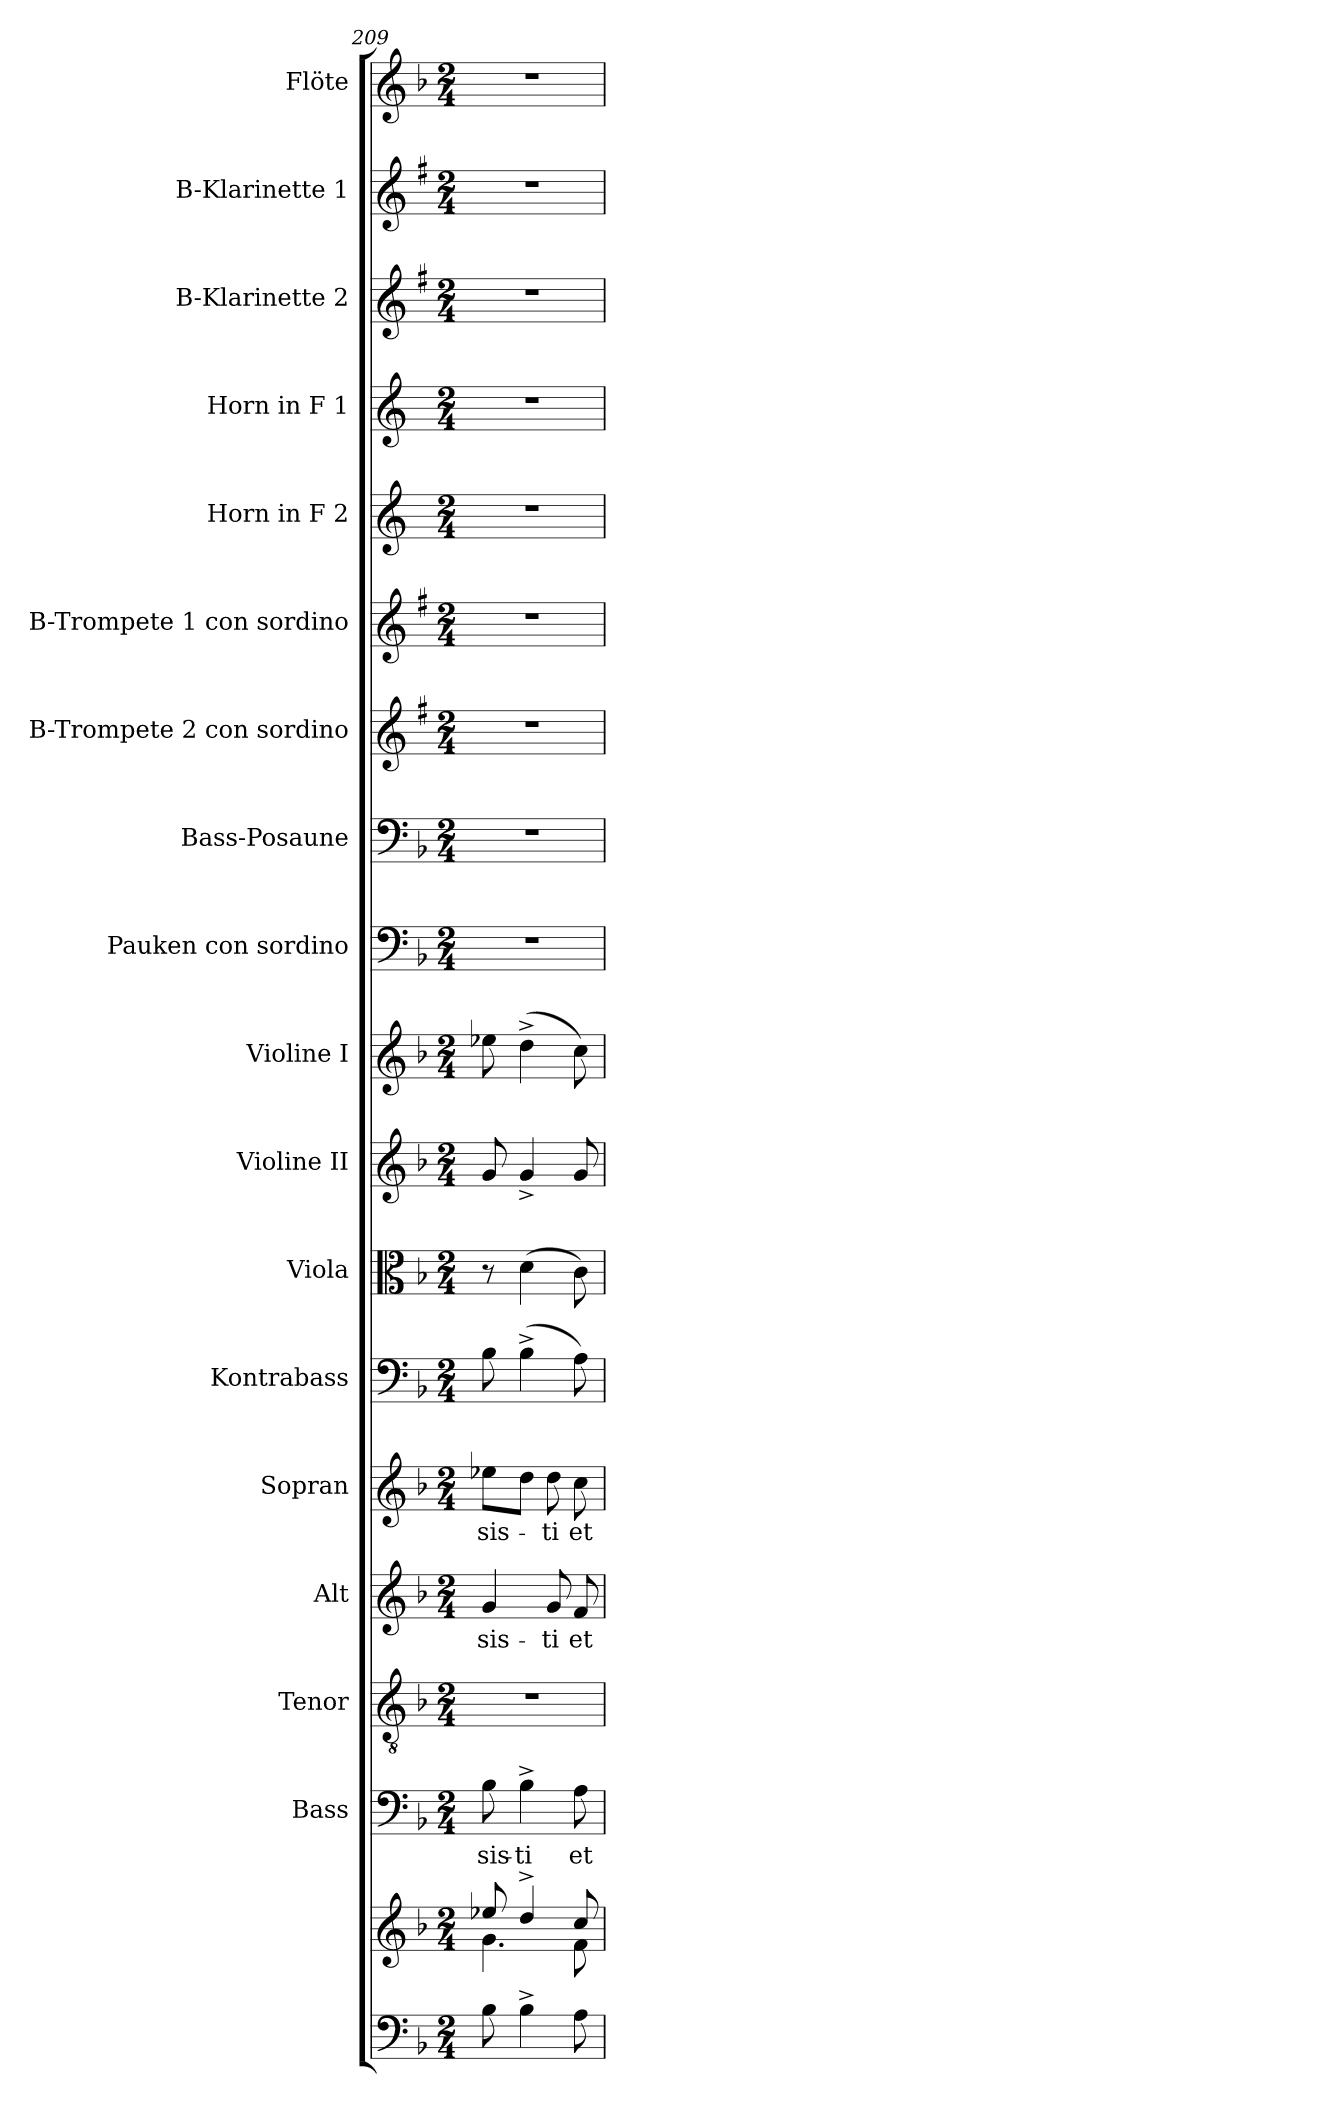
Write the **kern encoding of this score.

**kern	**kern	**kern	**text	**kern	**kern	**text	**kern	**text	**kern	**kern	**kern	**kern	**kern	**kern	**kern	**kern	**kern	**kern	**kern	**kern	**kern
*part18	*part18	*part17	*part17	*part16	*part15	*part15	*part14	*part14	*part13	*part12	*part11	*part10	*part9	*part8	*part7	*part6	*part5	*part4	*part3	*part2	*part1
*staff19	*staff18	*staff17	*staff17	*staff16	*staff15	*staff15	*staff14	*staff14	*staff13	*staff12	*staff11	*staff10	*staff9	*staff8	*staff7	*staff6	*staff5	*staff4	*staff3	*staff2	*staff1
*	*	*I"Bass	*	*I"Tenor	*I"Alt	*	*I"Sopran	*	*I"Kontrabass	*I"Viola	*I"Violine II	*I"Violine I	*I"Pauken con sordino	*I"Bass-Posaune	*I"B-Trompete 2 con sordino	*I"B-Trompete 1 con sordino	*I"Horn in F 2	*I"Horn in F 1	*I"B-Klarinette 2	*I"B-Klarinette 1	*I"Flöte
*	*	*I'B.	*	*I'T.	*I'A.	*	*I'S.	*	*I'Kb.	*I'Vla.	*I'Vl. II	*I'Vl. I	*I'Pk.	*I'B. Pos.	*I'B Trp. 2	*I'B Trp. 1	*	*	*I'B Kl. 2	*I'B Kl. 1	*I'Fl.
*clefF4	*clefG2	*clefF4	*	*clefGv2	*clefG2	*	*clefG2	*	*clefF4	*clefC3	*clefG2	*clefG2	*clefF4	*clefF4	*clefG2	*clefG2	*clefG2	*clefG2	*clefG2	*clefG2	*clefG2
*	*	*	*	*	*	*	*	*	*ITrd7c12	*	*	*	*	*	*ITrd1c2	*ITrd1c2	*ITrd4c7	*ITrd4c7	*ITrd1c2	*ITrd1c2	*
*k[b-]	*k[b-]	*k[b-]	*	*k[b-]	*k[b-]	*	*k[b-]	*	*k[b-]	*k[b-]	*k[b-]	*k[b-]	*k[b-]	*k[b-]	*k[b-]	*k[b-]	*k[b-]	*k[b-]	*k[b-]	*k[b-]	*k[b-]
*F:	*F:	*F:	*	*F:	*F:	*	*F:	*	*F:	*F:	*F:	*F:	*F:	*F:	*F:	*F:	*F:	*F:	*F:	*F:	*F:
*M2/4	*M2/4	*M2/4	*	*M2/4	*M2/4	*	*M2/4	*	*M2/4	*M2/4	*M2/4	*M2/4	*M2/4	*M2/4	*M2/4	*M2/4	*M2/4	*M2/4	*M2/4	*M2/4	*M2/4
=209	=209	=209	=209	=209	=209	=209	=209	=209	=209	=209	=209	=209	=209	=209	=209	=209	=209	=209	=209	=209	=209
*	*^	*	*	*	*	*	*	*	*	*	*	*	*	*	*	*	*	*	*	*	*
!	!	!	!	!LO:LY:b	!	!	!LO:LY:b	!	!LO:LY:b	!	!	!	!	!	!	!	!	!	!	!	!	!
8B-\	8ee-X/	4.g\	8B-\	-sis-	2r	4g/	-sis-	8ee-X\L	-sis-	8BB-\	8r	8g/	8ee-X\	2r	2r	2r	2r	2r	2r	2r	2r	2r
!	!	!	!	!LO:LY:b	!	!	!	!	!	!	!	!	!	!	!	!	!	!	!	!	!	!
4B-^>\	4dd^>/	.	4B-^>\	-ti	.	.	.	8dd\J	.	(>4BB-^>\	(>4d\	4g^</	(>4dd^>\	.	.	.	.	.	.	.	.	.
!	!	!	!	!	!	!	!LO:LY:b	!	!LO:LY:b	!	!	!	!	!	!	!	!	!	!	!	!	!
.	.	.	.	.	.	8g/	-ti	8dd\	-ti	.	.	.	.	.	.	.	.	.	.	.	.	.
!	!	!	!	!LO:LY:b	!	!	!LO:LY:b	!	!LO:LY:b	!	!	!	!	!	!	!	!	!	!	!	!	!
8A\	8cc/	8f\	8A\	et	.	8f/	et	8cc\	et	8AA\)	8c\)	8g/	8cc\)	.	.	.	.	.	.	.	.	.
*	*v	*v	*	*	*	*	*	*	*	*	*	*	*	*	*	*	*	*	*	*	*	*
=	=	=	=	=	=	=	=	=	=	=	=	=	=	=	=	=	=	=	=	=	=
*-	*-	*-	*-	*-	*-	*-	*-	*-	*-	*-	*-	*-	*-	*-	*-	*-	*-	*-	*-	*-	*-
